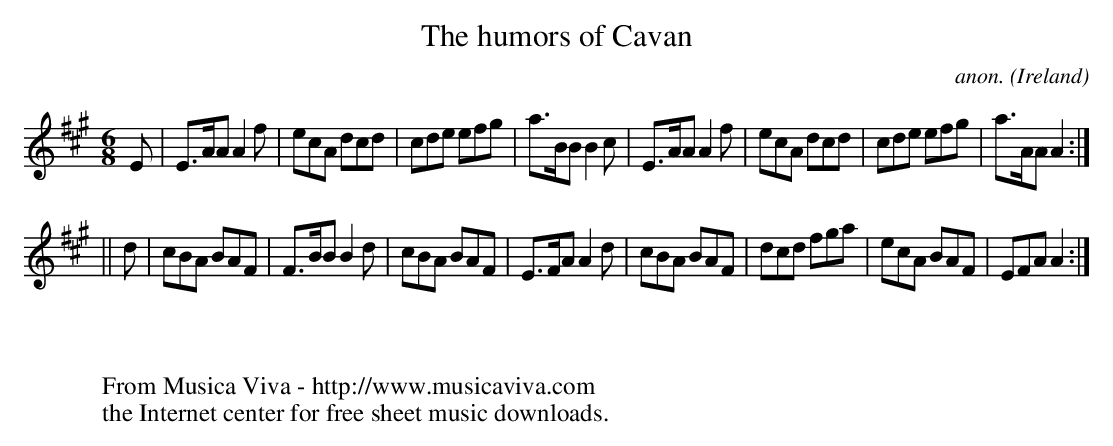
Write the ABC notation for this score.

X:1
T:The humors of Cavan
C:anon.
O:Ireland
M:6/8
L:1/8
K:A
E|E>AA A2f|ecA dcd|cde efg|a>BB B2c|E>AA A2f|ecA dcd|cde efg|a>AA A2:|
||d|cBA BAF|F>BB B2d|cBA BAF|E>FA A2d|cBA BAF|dcd fga|ecA BAF|EFA A2:|
W:
W:
W:  From Musica Viva - http://www.musicaviva.com
W:  the Internet center for free sheet music downloads.
